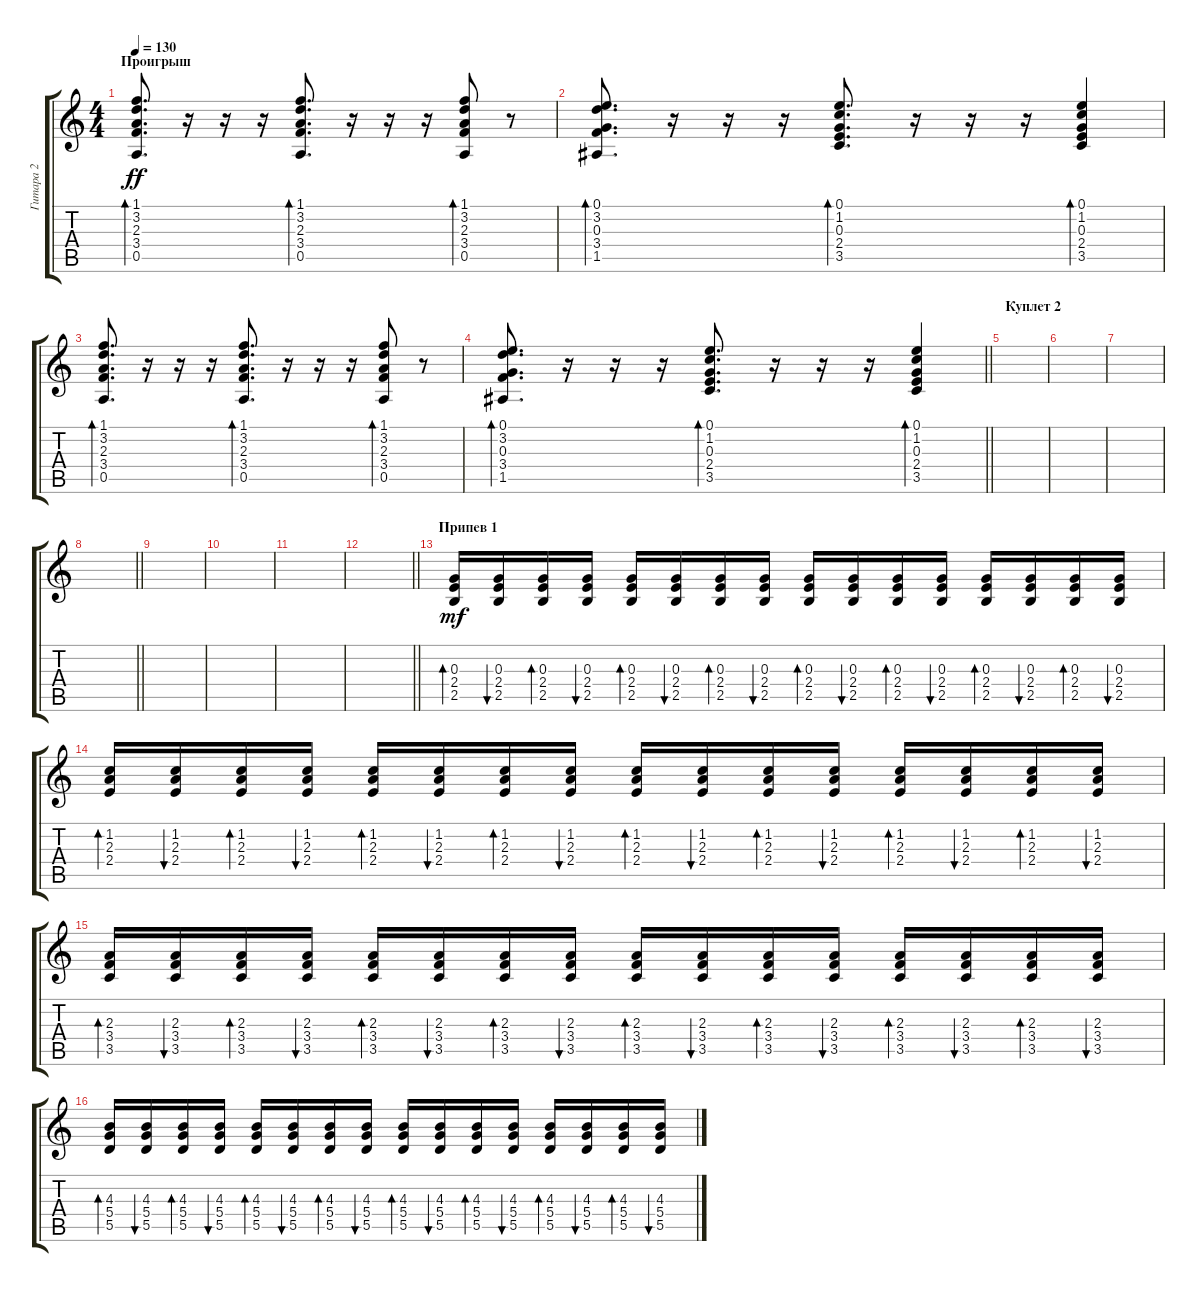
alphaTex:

\track ("Гитара 2" "Гитара 2") {instrument acousticguitarsteel}
\staff {score tabs}
\tuning (E4 B3 G3 D3 A2 E2) {hide}
\ts (4 4)
\section ("" "Проигрыш")
\tempo 130
\clef g2
\ks c
(1.1 3.2 2.3 3.4 0.5).8{d bd 30 dy ff} r.16 r.16 r.16 (1.1 3.2 2.3 3.4 0.5).8{d bd 30} r.16 r.16 r.16 (1.1 3.2 2.3 3.4 0.5).8{bd 30} r.8 |
(0.1 3.2 0.3 3.4 1.5).8{d bd 30} r.16 r.16 r.16 (0.1 1.2 0.3 2.4 3.5).8{d bd 30} r.16 r.16 r.16 (0.1 1.2 0.3 2.4 3.5).4{bd 30} |
(1.1 3.2 2.3 3.4 0.5).8{d bd 30} r.16 r.16 r.16 (1.1 3.2 2.3 3.4 0.5).8{d bd 30} r.16 r.16 r.16 (1.1 3.2 2.3 3.4 0.5).8{bd 30} r.8 |
\barLineRight lightlight
(0.1 3.2 0.3 3.4 1.5).8{d bd 30} r.16 r.16 r.16 (0.1 1.2 0.3 2.4 3.5).8{d bd 30} r.16 r.16 r.16 (0.1 1.2 0.3 2.4 3.5).4{bd 30} |
\section ("" "Куплет 2")
|
|
|
\barLineRight lightlight
|
|
|
|
\barLineRight lightlight
|
\section ("" "Припев 1")
(0.3 2.4 2.5).16{bd 60 dy mf} (0.3 2.4 2.5).16{bu 60} (0.3 2.4 2.5).16{bd 60} (0.3 2.4 2.5).16{bu 60} (0.3 2.4 2.5).16{bd 60} (0.3 2.4 2.5).16{bu 60} (0.3 2.4 2.5).16{bd 60} (0.3 2.4 2.5).16{bu 60} (0.3 2.4 2.5).16{bd 60} (0.3 2.4 2.5).16{bu 60} (0.3 2.4 2.5).16{bd 60} (0.3 2.4 2.5).16{bu 60} (0.3 2.4 2.5).16{bd 60} (0.3 2.4 2.5).16{bu 60} (0.3 2.4 2.5).16{bd 60} (0.3 2.4 2.5).16{bu 60} |
(1.2 2.3 2.4).16{bd 60} (1.2 2.3 2.4).16{bu 60} (1.2 2.3 2.4).16{bd 60} (1.2 2.3 2.4).16{bu 60} (1.2 2.3 2.4).16{bd 60} (1.2 2.3 2.4).16{bu 60} (1.2 2.3 2.4).16{bd 60} (1.2 2.3 2.4).16{bu 60} (1.2 2.3 2.4).16{bd 60} (1.2 2.3 2.4).16{bu 60} (1.2 2.3 2.4).16{bd 60} (1.2 2.3 2.4).16{bu 60} (1.2 2.3 2.4).16{bd 60} (1.2 2.3 2.4).16{bu 60} (1.2 2.3 2.4).16{bd 60} (1.2 2.3 2.4).16{bu 60} |
(2.3 3.4 3.5).16{bd 60} (2.3 3.4 3.5).16{bu 60} (2.3 3.4 3.5).16{bd 60} (2.3 3.4 3.5).16{bu 60} (2.3 3.4 3.5).16{bd 60} (2.3 3.4 3.5).16{bu 60} (2.3 3.4 3.5).16{bd 60} (2.3 3.4 3.5).16{bu 60} (2.3 3.4 3.5).16{bd 60} (2.3 3.4 3.5).16{bu 60} (2.3 3.4 3.5).16{bd 60} (2.3 3.4 3.5).16{bu 60} (2.3 3.4 3.5).16{bd 60} (2.3 3.4 3.5).16{bu 60} (2.3 3.4 3.5).16{bd 60} (2.3 3.4 3.5).16{bu 60} |
(4.3 5.4 5.5).16{bd 60} (4.3 5.4 5.5).16{bu 60} (4.3 5.4 5.5).16{bd 60} (4.3 5.4 5.5).16{bu 60} (4.3 5.4 5.5).16{bd 60} (4.3 5.4 5.5).16{bu 60} (4.3 5.4 5.5).16{bd 60} (4.3 5.4 5.5).16{bu 60} (4.3 5.4 5.5).16{bd 60} (4.3 5.4 5.5).16{bu 60} (4.3 5.4 5.5).16{bd 60} (4.3 5.4 5.5).16{bu 60} (4.3 5.4 5.5).16{bd 60} (4.3 5.4 5.5).16{bu 60} (4.3 5.4 5.5).16{bd 60} (4.3 5.4 5.5).16{bu 60}
